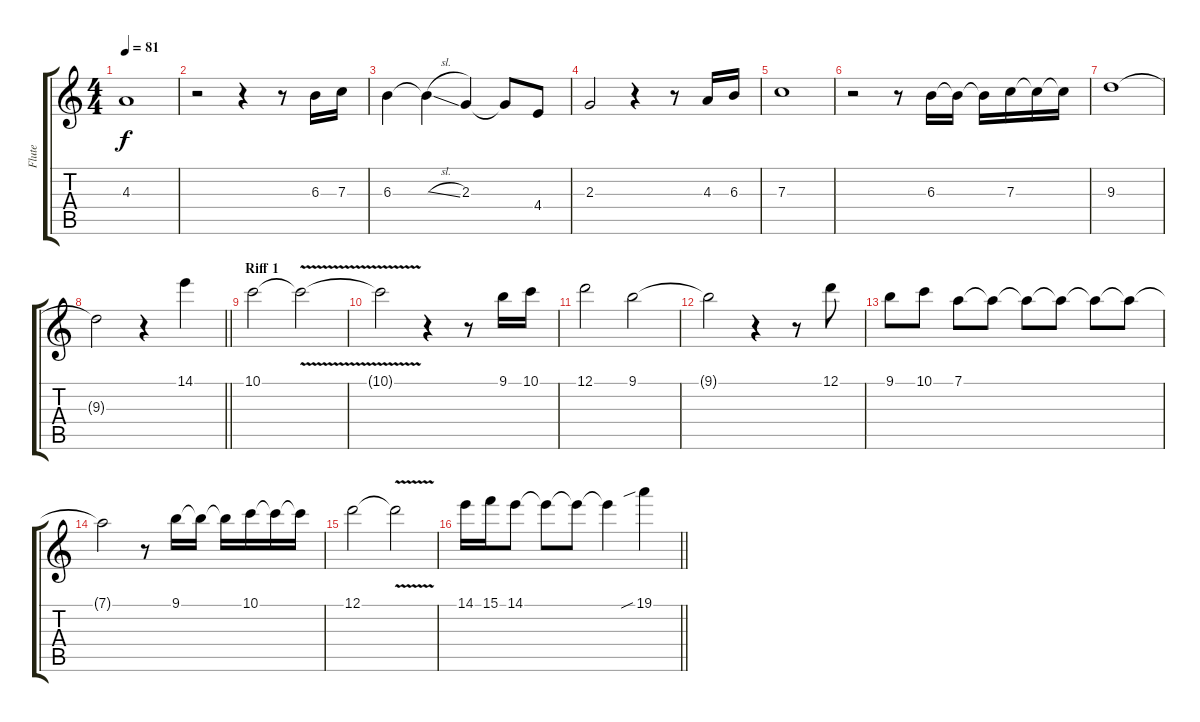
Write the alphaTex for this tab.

\track ("Flute" "Flute") {instrument panflute}
\staff {score tabs}
\tuning (D5 A4 F4 C4 G3 D3) {hide}
\ts (4 4)
\tempo 81
\clef g2
\ks c
4.3.1{dy f} |
r.2 r.4 r.8 6.3.16 7.3.16 |
6.3.4 6.3{sl t}.4 2.3.4 2.3{t}.8 4.4.8 |
2.3.2 r.4 r.8 4.3.16 6.3.16 |
7.3.1 |
r.2 r.8 6.3.16 6.3{t}.16 6.3{t}.16 7.3.16 7.3{t}.16 7.3{t}.16 |
9.3.1 |
\barLineRight lightlight
9.3{t}.2 r.4 14.1.4 |
\section ("" "Riff 1")
10.1.2 10.1{v t}.2 |
10.1{t}.2 r.4 r.8 9.1.16 10.1.16 |
12.1.2 9.1.2 |
9.1{t}.2 r.4 r.8 12.1.8 |
9.1.8 10.1.8 7.1.8 7.1{t}.8 7.1{t}.8 7.1{t}.8 7.1{t}.8 7.1{t}.8 |
7.1{t}.2 r.8 9.1.16 9.1{t}.16 9.1{t}.16 10.1.16 10.1{t}.16 10.1{t}.16 |
12.1.2 12.1{v t}.2 |
\barLineRight lightlight
14.1.16 15.1.16 14.1.8 14.1{t}.8 14.1{t}.8 14.1{t}.4 19.1{sib}.4
